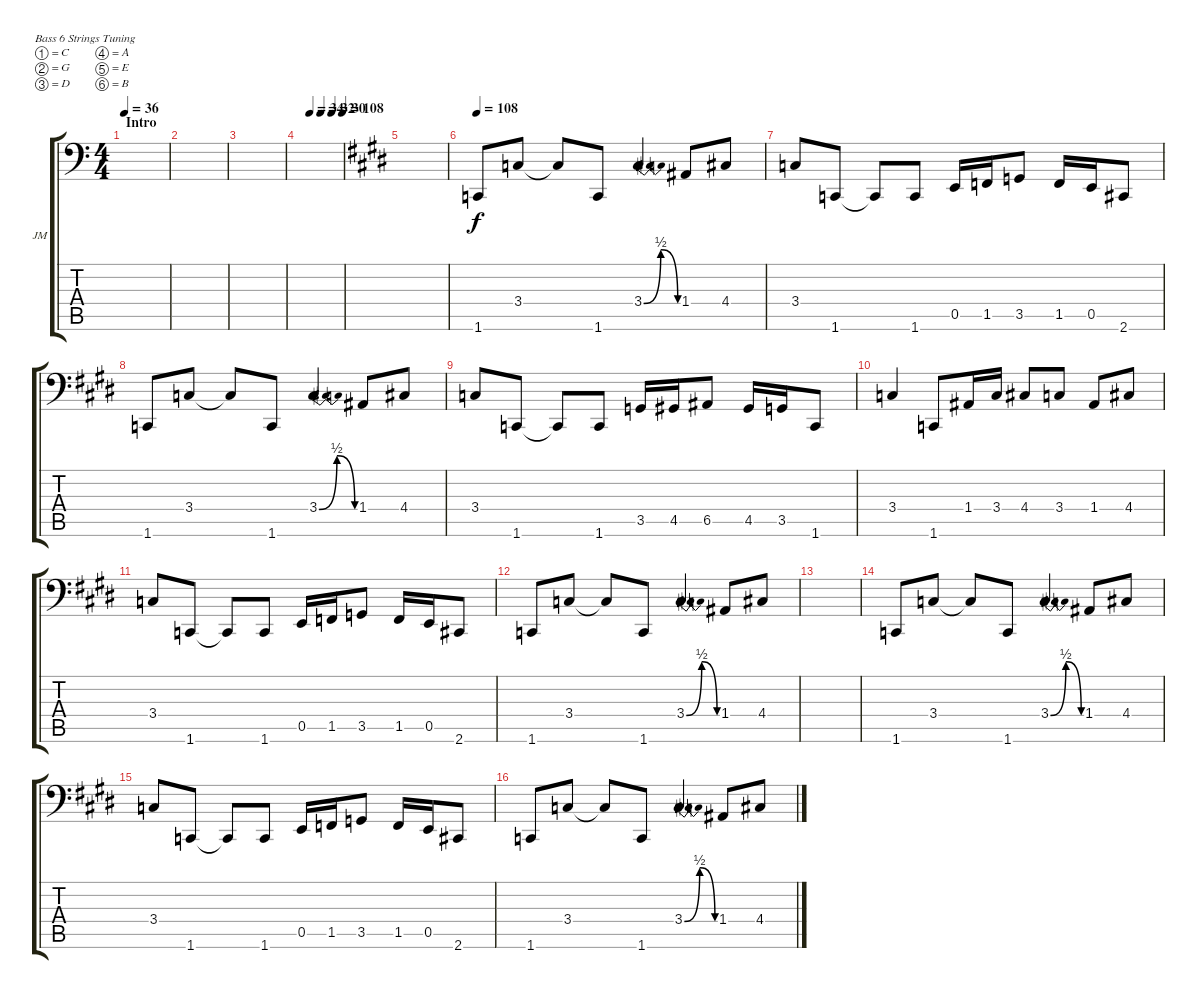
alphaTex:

\defaultSystemsLayout 4
\bracketExtendMode groupsimilarinstruments
\firstSystemTrackNameOrientation horizontal
\otherSystemsTrackNameOrientation horizontal
\track ("John Myung " "JM") {instrument electricbassfinger}
\staff {score tabs}
\tuning (C3 G2 D2 A1 E1 B0)
\ts (4 4)
\section ("" "Intro")
\tempo 36
\clef f4
\ks c
|
|
|
\tempo (34 0.25)
\tempo (32 0.5)
\tempo (30 0.75)
\tempo (108 1)
|
\ks e
|
\tempo 108
1.6.8 3.4.8 3.4{t}.8 1.6.8 3.4{be (bendrelease 0 0 30 2 30 2 60 0)}.4 1.4.8 4.4.8 |
3.4.8 1.6.8 1.6{t}.8 1.6.8 0.5.16 1.5.16 3.5.8 1.5.16 0.5.16 2.6.8 |
1.6.8 3.4.8 3.4{t}.8 1.6.8 3.4{be (bendrelease 0 0 30 2 30 2 60 0)}.4 1.4.8 4.4.8 |
3.4.8 1.6.8 1.6{t}.8 1.6.8 3.5.16 4.5.16 6.5.8 4.5.16 3.5.16 1.6.8 |
3.4.4 1.6.8 1.4.16 3.4.16 4.4.8 3.4.8 1.4.8 4.4.8 |
3.4.8 1.6.8 1.6{t}.8 1.6.8 0.5.16 1.5.16 3.5.8 1.5.16 0.5.16 2.6.8 |
1.6.8 3.4.8 3.4{t}.8 1.6.8 3.4{be (bendrelease 0 0 30 2 30 2 60 0)}.4 1.4.8 4.4.8 |
|
1.6.8 3.4.8 3.4{t}.8 1.6.8 3.4{be (bendrelease 0 0 30 2 30 2 60 0)}.4 1.4.8 4.4.8 |
3.4.8 1.6.8 1.6{t}.8 1.6.8 0.5.16 1.5.16 3.5.8 1.5.16 0.5.16 2.6.8 |
1.6.8 3.4.8 3.4{t}.8 1.6.8 3.4{be (bendrelease 0 0 30 2 30 2 60 0)}.4 1.4.8 4.4.8
